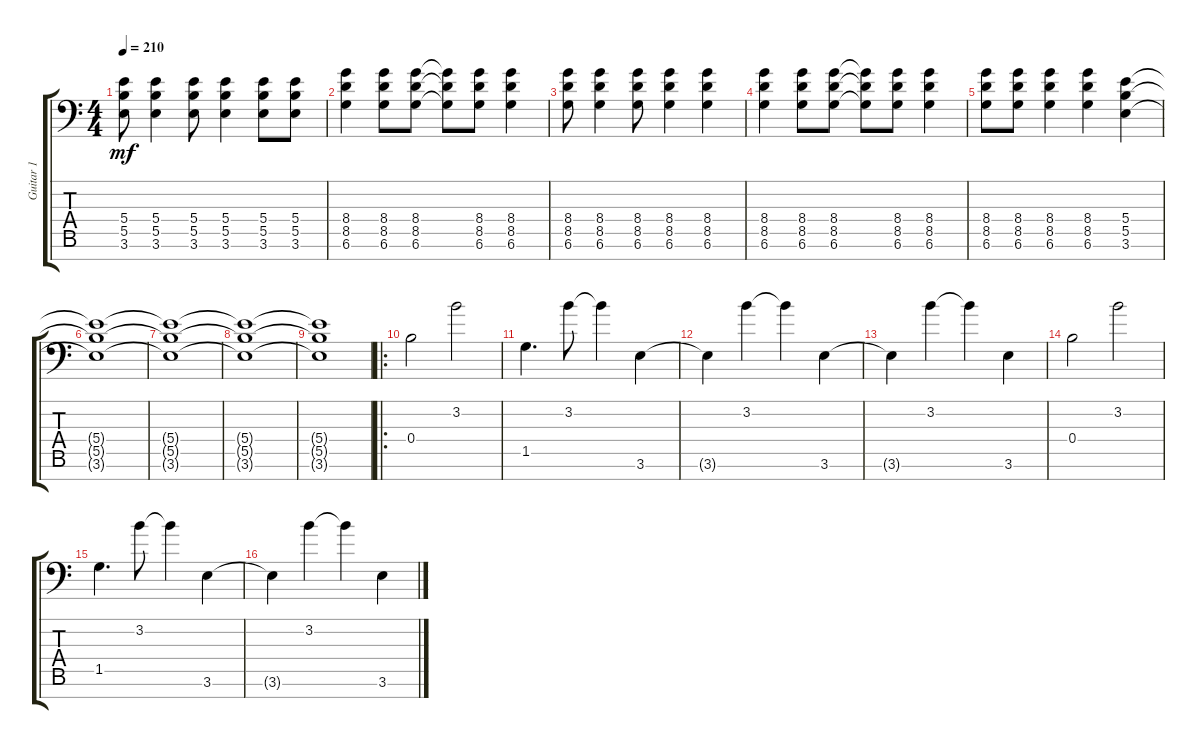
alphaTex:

\track ("Guitar 1" "Guitar 1") {instrument overdrivenguitar}
\staff {score tabs}
\tuning (Db4 Ab3 Eb3 B2 Gb2 Db2 E1) {hide}
\ts (4 4)
\tempo 210
\clef f4
\ks c
(5.4 5.5 3.6).8{dy mf} (5.4 5.5 3.6).4 (5.4 5.5 3.6).8 (5.4 5.5 3.6).4 (5.4 5.5 3.6).8 (5.4 5.5 3.6).8 |
(8.4 8.5 6.6).4 (8.4 8.5 6.6).8 (8.4 8.5 6.6).8 (8.4{t} 8.5{t} 6.6{t}).8 (8.4 8.5 6.6).8 (8.4 8.5 6.6).4 |
(8.4 8.5 6.6).8 (8.4 8.5 6.6).4 (8.4 8.5 6.6).8 (8.4 8.5 6.6).4 (8.4 8.5 6.6).4 |
(8.4 8.5 6.6).4 (8.4 8.5 6.6).8 (8.4 8.5 6.6).8 (8.4{t} 8.5{t} 6.6{t}).8 (8.4 8.5 6.6).8 (8.4 8.5 6.6).4 |
(8.4 8.5 6.6).8 (8.4 8.5 6.6).8 (8.4 8.5 6.6).4 (8.4 8.5 6.6).4 (5.4 5.5 3.6).4 |
(5.4{t} 5.5{t} 3.6{t}).1 |
(5.4{t} 5.5{t} 3.6{t}).1 |
(5.4{t} 5.5{t} 3.6{t}).1 |
(5.4{t} 5.5{t} 3.6{t}).1 |
\ro
0.4.2 3.2.2 |
1.5.4{d} 3.2.8 3.2{t}.4 3.6.4 |
3.6{t}.4 3.2.4 3.2{t}.4 3.6.4 |
3.6{t}.4 3.2.4 3.2{t}.4 3.6.4 |
0.4.2 3.2.2 |
1.5.4{d} 3.2.8 3.2{t}.4 3.6.4 |
3.6{t}.4 3.2.4 3.2{t}.4 3.6.4
